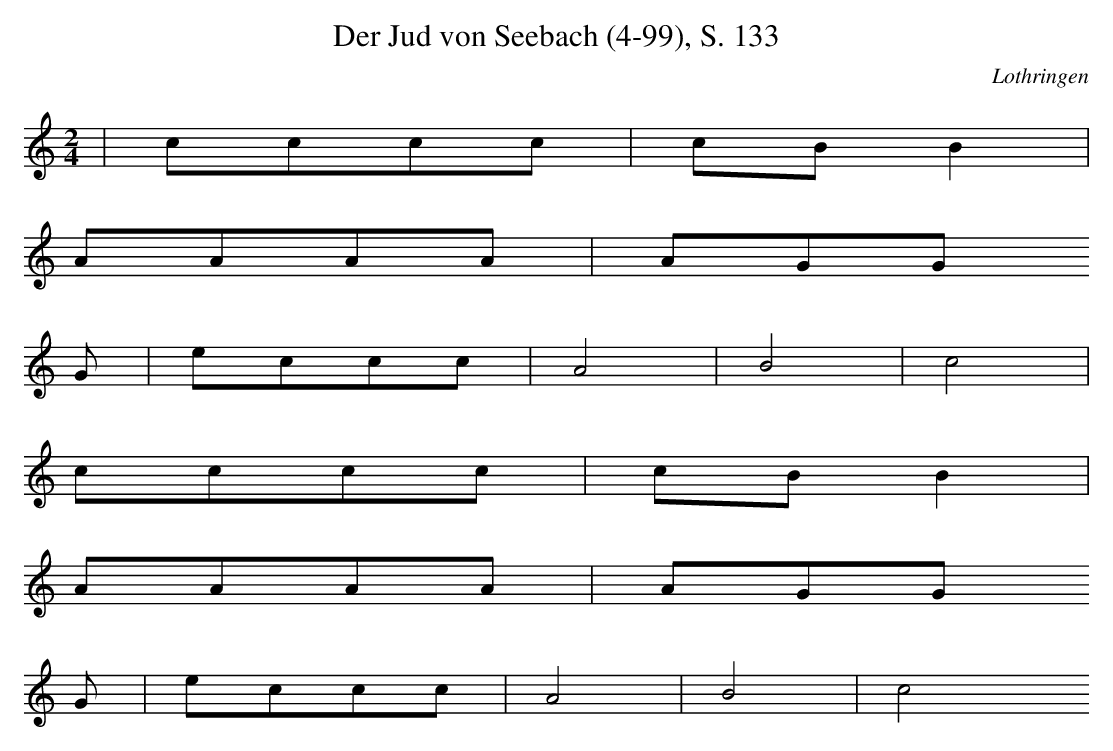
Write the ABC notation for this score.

X:1
T: Der Jud von Seebach (4-99), S. 133
O: Lothringen
M: 2/4
L: 1/8
K: C
 | cccc | cBB2 |
AAAA | AGG
G | eccc | A4 | B4 | c4 |
cccc | cBB2 |
AAAA | AGG
G | eccc | A4 | B4 | c4
